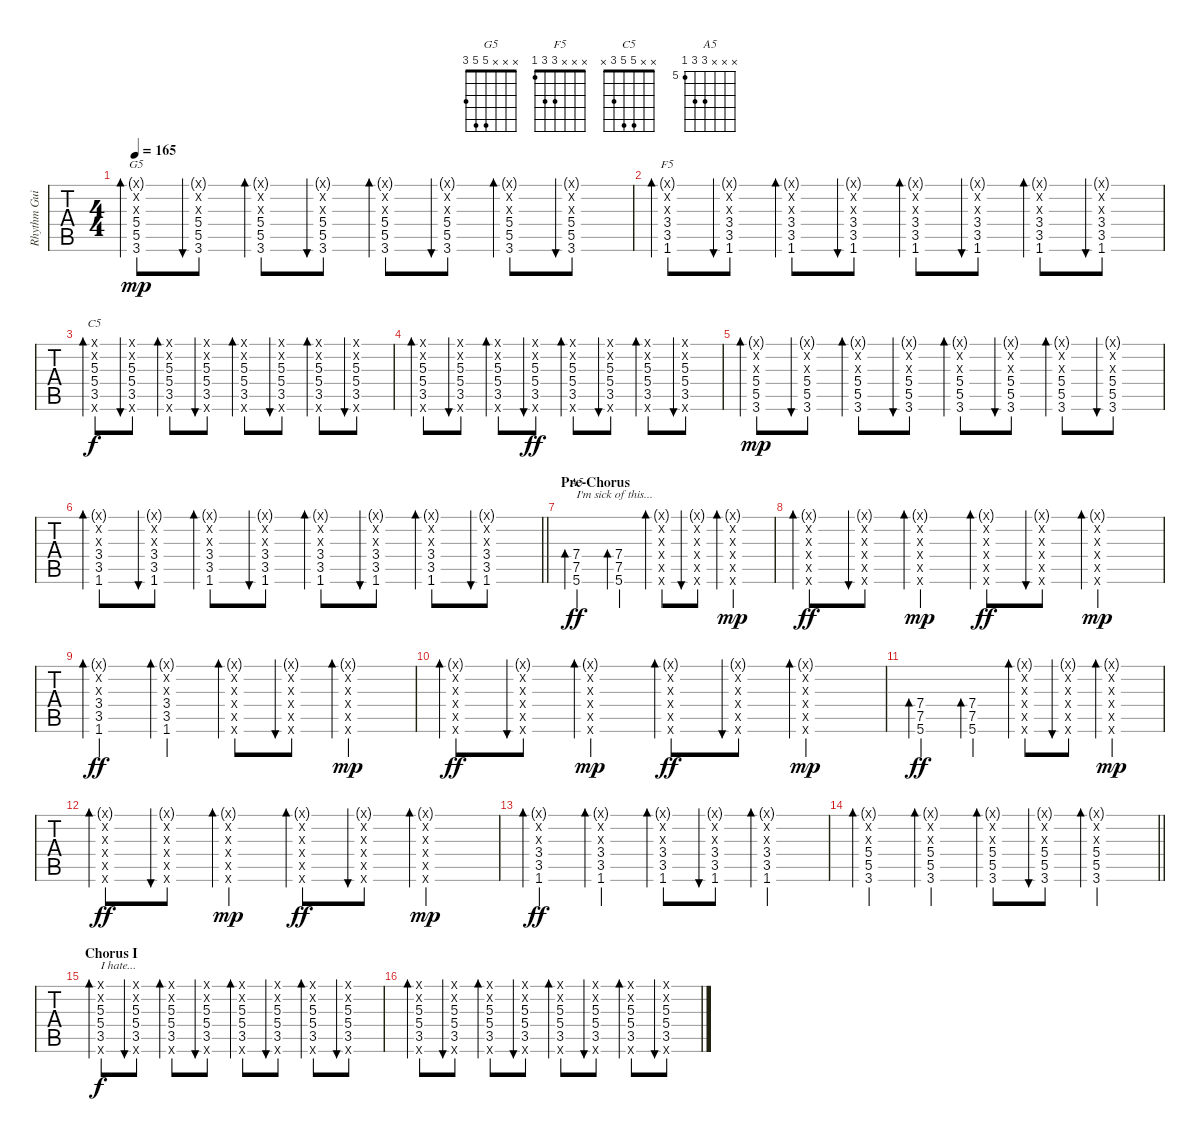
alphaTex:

\track ("Rhythm Guitar" "Rhythm Gui") {instrument overdrivenguitar}
\staff {tabs}
\tuning (E4 B3 G3 D3 A2 E2) {hide}
\chord ("G5" x x x 5 5 3)
\chord ("F5" x x x 3 3 1)
\chord ("C5" x x 5 5 3 x)
\chord ("A5" x x x 7 7 5) {firstfret 5}
\ts (4 4)
\tempo 165
\clef g2
\ks c
(0.1{g x} 0.2{x} 0.3{x} 5.4 5.5 3.6).8{bd 30 ch "G5" dy mp} (0.1{g x} 0.2{x} 0.3{x} 5.4 5.5 3.6).8{bu 30} (0.1{g x} 0.2{x} 0.3{x} 5.4 5.5 3.6).8{bd 30} (0.1{g x} 0.2{x} 0.3{x} 5.4 5.5 3.6).8{bu 30} (0.1{g x} 0.2{x} 0.3{x} 5.4 5.5 3.6).8{bd 30} (0.1{g x} 0.2{x} 0.3{x} 5.4 5.5 3.6).8{bu 30} (0.1{g x} 0.2{x} 0.3{x} 5.4 5.5 3.6).8{bd 30} (0.1{g x} 0.2{x} 0.3{x} 5.4 5.5 3.6).8{bu 30} |
(0.1{g x} 0.2{x} 0.3{x} 3.4 3.5 1.6).8{bd 30 ch "F5"} (0.1{g x} 0.2{x} 0.3{x} 3.4 3.5 1.6).8{bu 30} (0.1{g x} 0.2{x} 0.3{x} 3.4 3.5 1.6).8{bd 30} (0.1{g x} 0.2{x} 0.3{x} 3.4 3.5 1.6).8{bu 30} (0.1{g x} 0.2{x} 0.3{x} 3.4 3.5 1.6).8{bd 30} (0.1{g x} 0.2{x} 0.3{x} 3.4 3.5 1.6).8{bu 30} (0.1{g x} 0.2{x} 0.3{x} 3.4 3.5 1.6).8{bd 30} (0.1{g x} 0.2{x} 0.3{x} 3.4 3.5 1.6).8{bu 30} |
(0.1{x} 0.2{x} 5.3 5.4 3.5 0.6{x}).8{bd 30 ch "C5" dy f} (0.1{x} 0.2{x} 5.3 5.4 3.5 0.6{x}).8{bu 30} (0.1{x} 0.2{x} 5.3 5.4 3.5 0.6{x}).8{bd 30} (0.1{x} 0.2{x} 5.3 5.4 3.5 0.6{x}).8{bu 30} (0.1{x} 0.2{x} 5.3 5.4 3.5 0.6{x}).8{bd 30} (0.1{x} 0.2{x} 5.3 5.4 3.5 0.6{x}).8{bu 30} (0.1{x} 0.2{x} 5.3 5.4 3.5 0.6{x}).8{bd 30} (0.1{x} 0.2{x} 5.3 5.4 3.5 0.6{x}).8{bu 30} |
(0.1{x} 0.2{x} 5.3 5.4 3.5 0.6{x}).8{bd 30} (0.1{x} 0.2{x} 5.3 5.4 3.5 0.6{x}).8{bu 30} (0.1{x} 0.2{x} 5.3 5.4 3.5 0.6{x}).8{bd 30} (0.1{x} 0.2{x} 5.3 5.4 3.5 0.6{x}).8{bu 30 dy ff} (0.1{x} 0.2{x} 5.3 5.4 3.5 0.6{x}).8{bd 30} (0.1{x} 0.2{x} 5.3 5.4 3.5 0.6{x}).8{bu 30} (0.1{x} 0.2{x} 5.3 5.4 3.5 0.6{x}).8{bd 30} (0.1{x} 0.2{x} 5.3 5.4 3.5 0.6{x}).8{bu 30} |
(0.1{g x} 0.2{x} 0.3{x} 5.4 5.5 3.6).8{bd 30 dy mp} (0.1{g x} 0.2{x} 0.3{x} 5.4 5.5 3.6).8{bu 30} (0.1{g x} 0.2{x} 0.3{x} 5.4 5.5 3.6).8{bd 30} (0.1{g x} 0.2{x} 0.3{x} 5.4 5.5 3.6).8{bu 30} (0.1{g x} 0.2{x} 0.3{x} 5.4 5.5 3.6).8{bd 30} (0.1{g x} 0.2{x} 0.3{x} 5.4 5.5 3.6).8{bu 30} (0.1{g x} 0.2{x} 0.3{x} 5.4 5.5 3.6).8{bd 30} (0.1{g x} 0.2{x} 0.3{x} 5.4 5.5 3.6).8{bu 30} |
\barLineRight lightlight
(0.1{g x} 0.2{x} 0.3{x} 3.4 3.5 1.6).8{bd 30} (0.1{g x} 0.2{x} 0.3{x} 3.4 3.5 1.6).8{bu 30} (0.1{g x} 0.2{x} 0.3{x} 3.4 3.5 1.6).8{bd 30} (0.1{g x} 0.2{x} 0.3{x} 3.4 3.5 1.6).8{bu 30} (0.1{g x} 0.2{x} 0.3{x} 3.4 3.5 1.6).8{bd 30} (0.1{g x} 0.2{x} 0.3{x} 3.4 3.5 1.6).8{bu 30} (0.1{g x} 0.2{x} 0.3{x} 3.4 3.5 1.6).8{bd 30} (0.1{g x} 0.2{x} 0.3{x} 3.4 3.5 1.6).8{bu 30} |
\section ("" "Pre-Chorus")
(7.4 7.5 5.6).4{bd 60 ch "A5" txt "I'm sick of this..." dy ff} (7.4 7.5 5.6).4{bd 60} (0.1{g x} 0.2{x} 0.3{x} 0.4{x} 0.5{x} 0.6{x}).8{bd 30} (0.1{g x} 0.2{x} 0.3{x} 0.4{x} 0.5{x} 0.6{x}).8{bu 60} (0.1{g x} 0.2{x} 0.3{x} 0.4{x} 0.5{x} 0.6{x}).4{bd 30 dy mp} |
(0.1{g x} 0.2{x} 0.3{x} 0.4{x} 0.5{x} 0.6{x}).8{bd 30 dy ff} (0.1{g x} 0.2{x} 0.3{x} 0.4{x} 0.5{x} 0.6{x}).8{bu 60} (0.1{g x} 0.2{x} 0.3{x} 0.4{x} 0.5{x} 0.6{x}).4{bd 30 dy mp} (0.1{g x} 0.2{x} 0.3{x} 0.4{x} 0.5{x} 0.6{x}).8{bd 30 dy ff} (0.1{g x} 0.2{x} 0.3{x} 0.4{x} 0.5{x} 0.6{x}).8{bu 60} (0.1{g x} 0.2{x} 0.3{x} 0.4{x} 0.5{x} 0.6{x}).4{bd 30 dy mp} |
(0.1{g x} 0.2{x} 0.3{x} 3.4 3.5 1.6).4{bd 60 dy ff} (0.1{g x} 0.2{x} 0.3{x} 3.4 3.5 1.6).4{bd 60} (0.1{g x} 0.2{x} 0.3{x} 0.4{x} 0.5{x} 0.6{x}).8{bd 30} (0.1{g x} 0.2{x} 0.3{x} 0.4{x} 0.5{x} 0.6{x}).8{bu 60} (0.1{g x} 0.2{x} 0.3{x} 0.4{x} 0.5{x} 0.6{x}).4{bd 30 dy mp} |
(0.1{g x} 0.2{x} 0.3{x} 0.4{x} 0.5{x} 0.6{x}).8{bd 30 dy ff} (0.1{g x} 0.2{x} 0.3{x} 0.4{x} 0.5{x} 0.6{x}).8{bu 60} (0.1{g x} 0.2{x} 0.3{x} 0.4{x} 0.5{x} 0.6{x}).4{bd 30 dy mp} (0.1{g x} 0.2{x} 0.3{x} 0.4{x} 0.5{x} 0.6{x}).8{bd 30 dy ff} (0.1{g x} 0.2{x} 0.3{x} 0.4{x} 0.5{x} 0.6{x}).8{bu 60} (0.1{g x} 0.2{x} 0.3{x} 0.4{x} 0.5{x} 0.6{x}).4{bd 30 dy mp} |
(7.4 7.5 5.6).4{bd 60 dy ff} (7.4 7.5 5.6).4{bd 60} (0.1{g x} 0.2{x} 0.3{x} 0.4{x} 0.5{x} 0.6{x}).8{bd 30} (0.1{g x} 0.2{x} 0.3{x} 0.4{x} 0.5{x} 0.6{x}).8{bu 60} (0.1{g x} 0.2{x} 0.3{x} 0.4{x} 0.5{x} 0.6{x}).4{bd 30 dy mp} |
(0.1{g x} 0.2{x} 0.3{x} 0.4{x} 0.5{x} 0.6{x}).8{bd 30 dy ff} (0.1{g x} 0.2{x} 0.3{x} 0.4{x} 0.5{x} 0.6{x}).8{bu 60} (0.1{g x} 0.2{x} 0.3{x} 0.4{x} 0.5{x} 0.6{x}).4{bd 30 dy mp} (0.1{g x} 0.2{x} 0.3{x} 0.4{x} 0.5{x} 0.6{x}).8{bd 30 dy ff} (0.1{g x} 0.2{x} 0.3{x} 0.4{x} 0.5{x} 0.6{x}).8{bu 60} (0.1{g x} 0.2{x} 0.3{x} 0.4{x} 0.5{x} 0.6{x}).4{bd 30 dy mp} |
(0.1{g x} 0.2{x} 0.3{x} 3.4 3.5 1.6).4{bd 60 dy ff} (0.1{g x} 0.2{x} 0.3{x} 3.4 3.5 1.6).4{bd 60} (0.1{g x} 0.2{x} 0.3{x} 3.4 3.5 1.6).8{bd 60} (0.1{g x} 0.2{x} 0.3{x} 3.4 3.5 1.6).8{bu 60} (0.1{g x} 0.2{x} 0.3{x} 3.4 3.5 1.6).4{bd 60} |
\barLineRight lightlight
(0.1{g x} 0.2{x} 0.3{x} 5.4 5.5 3.6).4{bd 60} (0.1{g x} 0.2{x} 0.3{x} 5.4 5.5 3.6).4{bd 60} (0.1{g x} 0.2{x} 0.3{x} 5.4 5.5 3.6).8{bd 60} (0.1{g x} 0.2{x} 0.3{x} 5.4 5.5 3.6).8{bu 60} (0.1{g x} 0.2{x} 0.3{x} 5.4 5.5 3.6).4{bd 60} |
\section ("" "Chorus I")
(0.1{x} 0.2{x} 5.3 5.4 3.5 0.6{x}).8{bd 30 txt "I hate..." dy f} (0.1{x} 0.2{x} 5.3 5.4 3.5 0.6{x}).8{bu 60} (0.1{x} 0.2{x} 5.3 5.4 3.5 0.6{x}).8{bd 30} (0.1{x} 0.2{x} 5.3 5.4 3.5 0.6{x}).8{bu 60} (0.1{x} 0.2{x} 5.3 5.4 3.5 0.6{x}).8{bd 30} (0.1{x} 0.2{x} 5.3 5.4 3.5 0.6{x}).8{bu 60} (0.1{x} 0.2{x} 5.3 5.4 3.5 0.6{x}).8{bd 30} (0.1{x} 0.2{x} 5.3 5.4 3.5 0.6{x}).8{bu 60} |
(0.1{x} 0.2{x} 5.3 5.4 3.5 0.6{x}).8{bd 30} (0.1{x} 0.2{x} 5.3 5.4 3.5 0.6{x}).8{bu 30} (0.1{x} 0.2{x} 5.3 5.4 3.5 0.6{x}).8{bd 30} (0.1{x} 0.2{x} 5.3 5.4 3.5 0.6{x}).8{bu 30} (0.1{x} 0.2{x} 5.3 5.4 3.5 0.6{x}).8{bd 30} (0.1{x} 0.2{x} 5.3 5.4 3.5 0.6{x}).8{bu 30} (0.1{x} 0.2{x} 5.3 5.4 3.5 0.6{x}).8{bd 30} (0.1{x} 0.2{x} 5.3 5.4 3.5 0.6{x}).8{bu 30}
